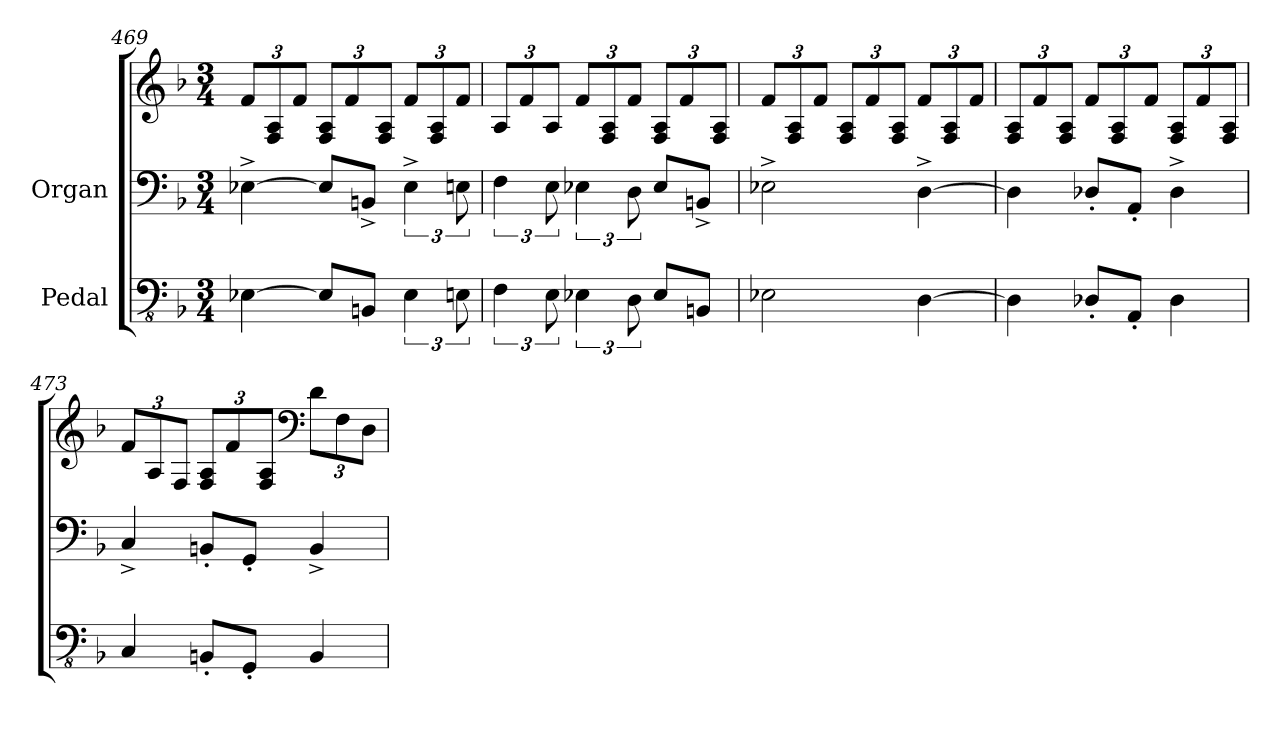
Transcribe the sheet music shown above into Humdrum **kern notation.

**kern	**kern	**kern
*part2	*part1	*part1
*staff3	*staff2	*staff1
*I"Pedal	*I"Organ	*
*clefFv4	*clefF4	*clefG2
*k[b-]	*k[b-]	*k[b-]
*M3/4	*M3/4	*M3/4
*	*	*Xbrackettup
=469	=469	=469
[4EE-X\	[4E-X^\	12f/L
.	.	12F/ 12A/
.	.	12f/J
8EE-/L]	8E-/L]	12F/ 12A/L
.	.	12f/
8BBBn/J	8BBn^/J	.
.	.	12F/ 12A/J
6EE-\	6E-^\	12f/L
.	.	12F/ 12A/
12EEn\	12En\	12f/J
!!LO:PB:g=z
=470	=470	=470
6FF\	6F\	12A/L
.	.	12f/
12EE\	12E\	12A/J
6EE-X\	6E-X\	12f/L
.	.	12F/ 12A/
12DD\	12D\	12f/J
8EE-/L	8E-/L	12F/ 12A/L
.	.	12f/
8BBBn/J	8BBn^/J	.
.	.	12F/ 12A/J
=471	=471	=471
2EE-X\	2E-X^\	12f/L
.	.	12F/ 12A/
.	.	12f/J
.	.	12F/ 12A/L
.	.	12f/
.	.	12F/ 12A/J
[4DD\	[4D^\	12f/L
.	.	12F/ 12A/
.	.	12f/J
=472	=472	=472
4DD\]	4D\]	12F/ 12A/L
.	.	12f/
.	.	12F/ 12A/J
8DD-X'/L	8D-X'/L	12f/L
.	.	12F/ 12A/
8AAA'/J	8AA'/J	.
.	.	12f/J
4DD-\	4D-^\	12F/ 12A/L
.	.	12f/
.	.	12F/ 12A/J
=473	=473	=473
4CC/	4C^/	12f/L
.	.	12A/
.	.	12F/J
8BBBn'/L	8BBn'/L	12F/ 12A/L
.	.	12f/
8GGG'/J	8GG'/J	.
.	.	12F/ 12A/J
*	*	*clefF4
4BBB/	4BB^/	12d\L
.	.	12F\
.	.	12D\J
=	=	=
*-	*-	*-
